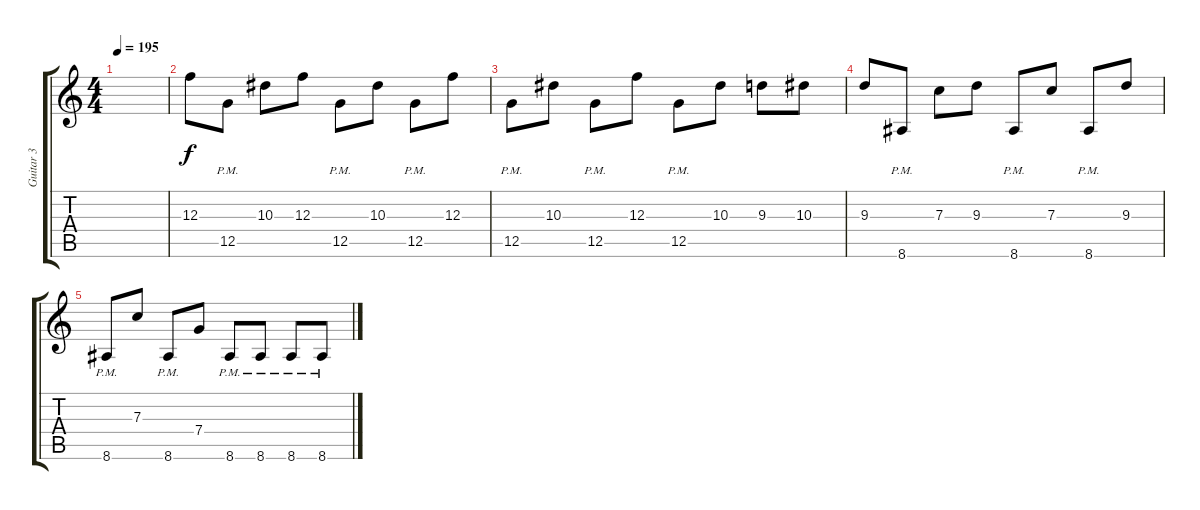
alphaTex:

\track ("Guitar 3" "Guitar 3") {instrument overdrivenguitar}
\staff {score tabs}
\tuning (D4 A3 F3 C3 G2 D2) {hide}
\ts (4 4)
\tempo 195
\clef g2
\ks c
|
12.3.8 12.5{pm}.8 10.3.8 12.3.8 12.5{pm}.8 10.3.8 12.5{pm}.8 12.3.8 |
12.5{pm}.8 10.3.8 12.5{pm}.8 12.3.8 12.5{pm}.8 10.3.8 9.3.8 10.3.8 |
9.3.8 8.6{pm}.8 7.3.8 9.3.8 8.6{pm}.8 7.3.8 8.6{pm}.8 9.3.8 |
8.6{pm}.8 7.3.8 8.6{pm}.8 7.4.8 8.6{pm}.8 8.6{pm}.8 8.6{pm}.8 8.6{pm}.8
